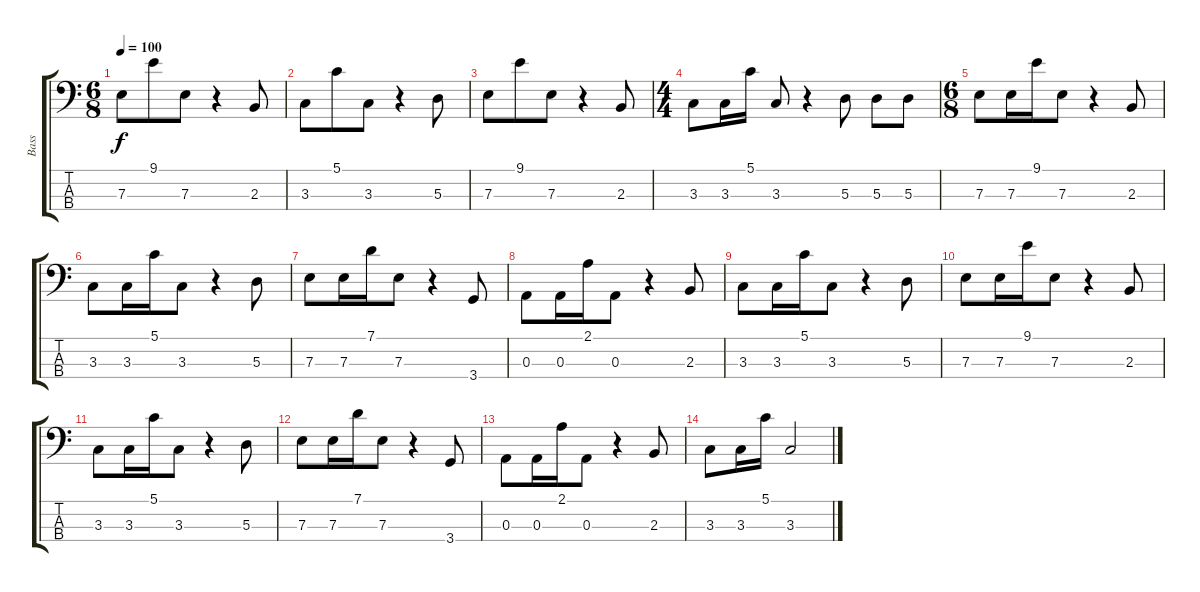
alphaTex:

\track ("Bass" "Bass") {instrument electricbassfinger}
\staff {score tabs}
\tuning (G2 D2 A1 E1) {hide}
\ts (6 8)
\tempo 100
\clef f4
\ks c
7.3.8{dy f} 9.1.8 7.3.8 r.4 2.3.8 |
3.3.8 5.1.8 3.3.8 r.4 5.3.8 |
7.3.8 9.1.8 7.3.8 r.4 2.3.8 |
\ts (4 4)
3.3.8 3.3.16 5.1.16 3.3.8 r.4 5.3.8 5.3.8 5.3.8 |
\ts (6 8)
7.3.8 7.3.16 9.1.16 7.3.8 r.4 2.3.8 |
3.3.8 3.3.16 5.1.16 3.3.8 r.4 5.3.8 |
7.3.8 7.3.16 7.1.16 7.3.8 r.4 3.4.8 |
0.3.8 0.3.16 2.1.16 0.3.8 r.4 2.3.8 |
3.3.8 3.3.16 5.1.16 3.3.8 r.4 5.3.8 |
7.3.8 7.3.16 9.1.16 7.3.8 r.4 2.3.8 |
3.3.8 3.3.16 5.1.16 3.3.8 r.4 5.3.8 |
7.3.8 7.3.16 7.1.16 7.3.8 r.4 3.4.8 |
0.3.8 0.3.16 2.1.16 0.3.8 r.4 2.3.8 |
3.3.8 3.3.16 5.1.16 3.3.2
